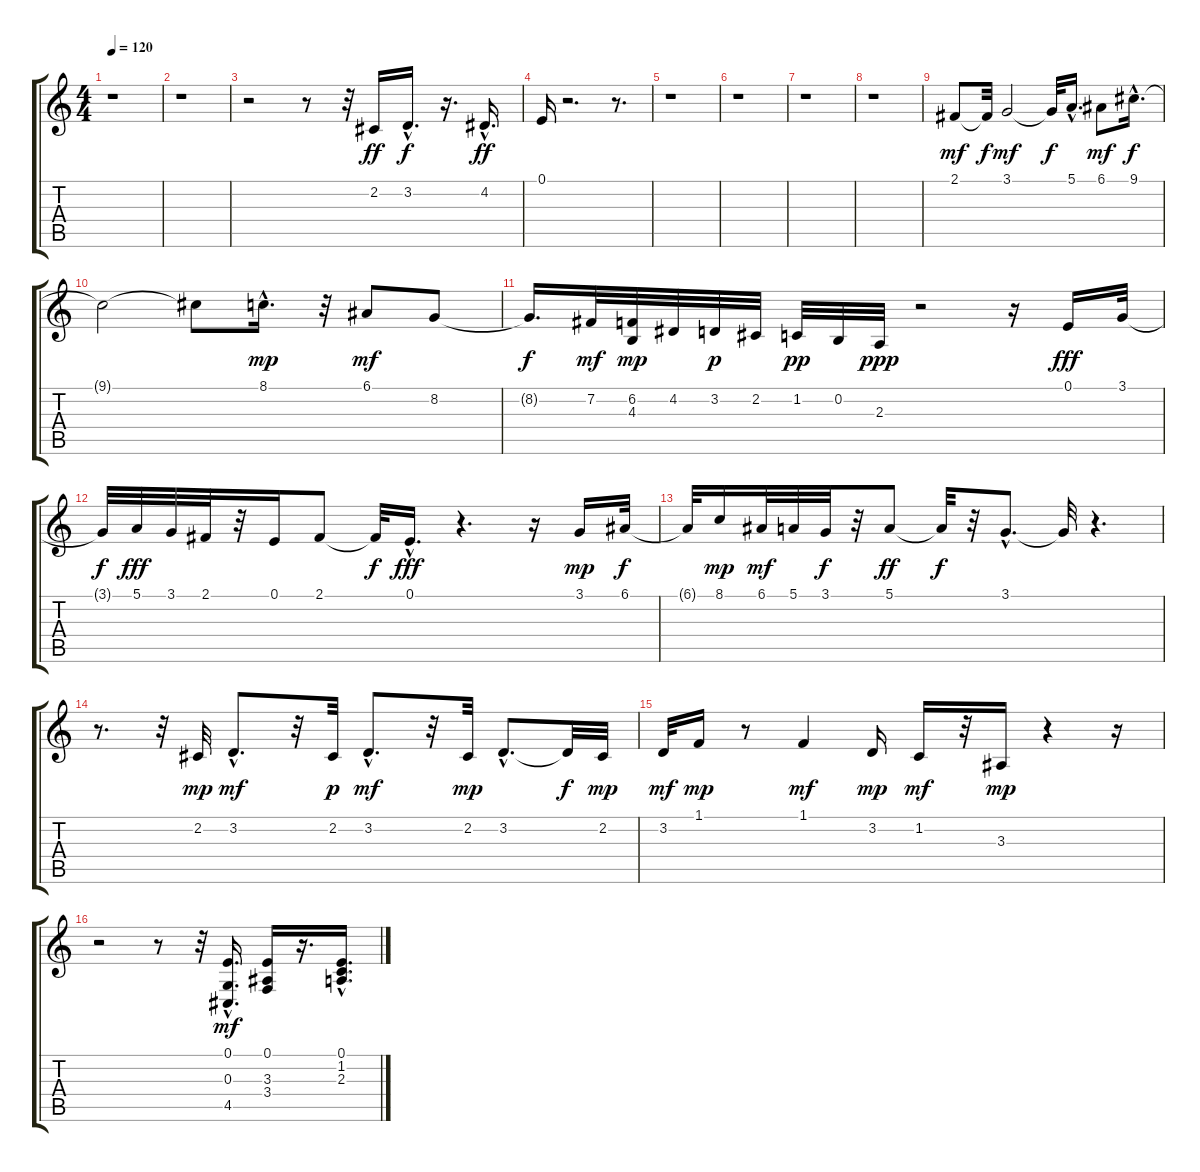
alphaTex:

\track "" {instrument frenchhorn}
\staff {score tabs}
\tuning (E4 B3 G3 D3 A2 E2) {hide}
\ts (4 4)
\tempo 120
\clef g2
\ks c
r.1{dy ff} |
r.1 |
r.2 r.8 r.32 2.2.16 3.2{hac}.16{d dy f} r.16{d} 4.2{hac}.16{d dy ff} |
0.1.16 r.2{d} r.8{d} |
r.1 |
r.1 |
r.1 |
r.1 |
2.1.8{dy mf} 2.1{t}.32{dy f} 3.1.2{dy mf} 3.1{t}.32{dy f} 5.1{hac}.16{d} 6.1.8{dy mf} 9.1{hac}.16{d dy f} |
9.1{t}.2 9.1{t}.8 8.1{hac}.16{d dy mp} r.32 6.1.8{dy mf} 8.2.8 |
8.2{t}.16{d dy f} 7.2.32{dy mf} (6.2 4.3).32{dy mp} 4.2.32 3.2.32{dy p} 2.2.32 1.2.32{dy pp} 0.2.32 2.3.32{dy ppp} r.2 r.16 0.1.16{dy fff} 3.1.32 |
3.1{t}.32{dy f} 5.1.32{dy fff} 3.1.32 2.1.32 r.32 0.1.16 2.1.8 2.1{t}.32{dy f} 0.1{hac}.16{d dy fff} r.4{d} r.16 3.1.16{dy mp} 6.1.32{dy f} |
6.1{t}.32 8.1.16{dy mp} 6.1.32{dy mf} 5.1.32 3.1.32{dy f} r.32 5.1.8{dy ff} 5.1{t}.32{dy f} r.32 3.1{hac}.8{d} 3.1{t}.32 r.4{d} |
r.8{d} r.32 2.2.32{dy mp} 3.2{hac}.8{d dy mf} r.32 2.2.32{dy p} 3.2{hac}.8{d dy mf} r.32 2.2.32{dy mp} 3.2{hac}.8{d} 3.2{t}.32{dy f} 2.2.32{dy mp} |
3.2.32{dy mf} 1.1.16{dy mp} r.8 1.1.4{dy mf} 3.2.16{dy mp} 1.2.16{dy mf} r.32 3.3.16{dy mp} r.4 r.16 |
r.2 r.8 r.32 (0.1{hac} 0.3{hac} 4.5).16{d dy mf} (0.1 3.3 3.4).16 r.16{d} (0.1{hac} 1.2{hac} 2.3{hac}).16{d}
